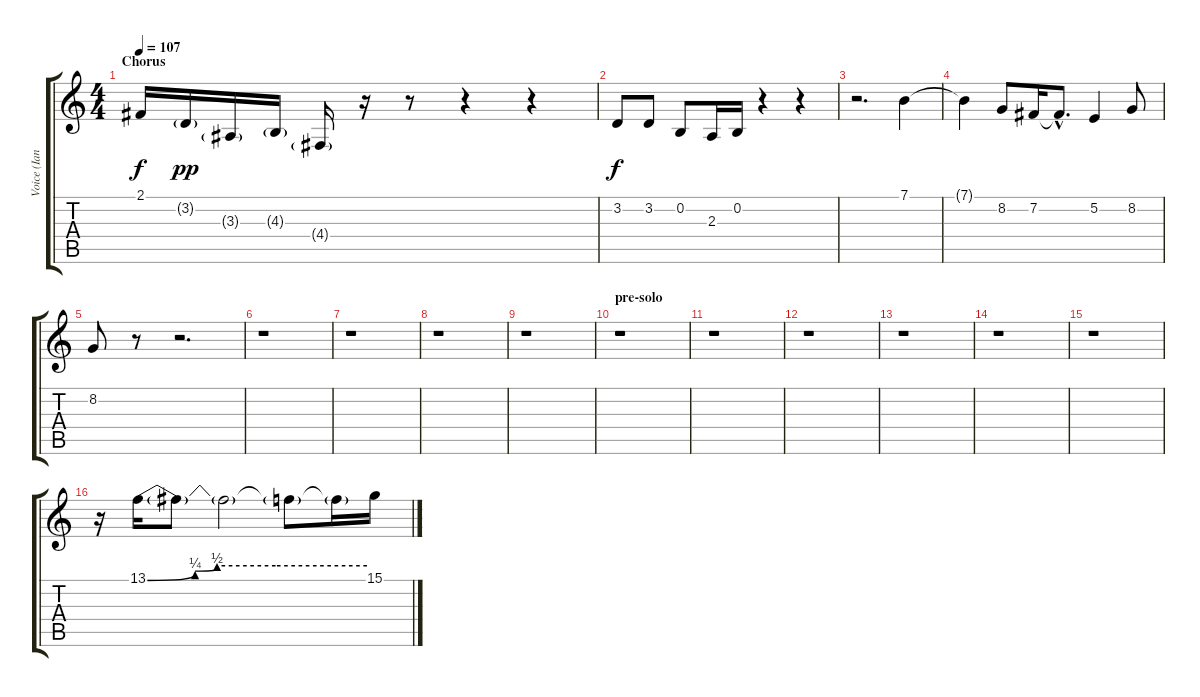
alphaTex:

\track ("Voice (Ian Gillan)" "Voice (Ian") {instrument tenorsax}
\staff {score tabs}
\tuning (E4 B3 G3 D3 A2 E2) {hide}
\ts (4 4)
\section ("" "Chorus")
\tempo 107
\clef g2
\ks c
2.1.16{dy f} 3.2{g}.16{dy pp} 3.3{g}.16 4.3{g}.16 4.4{g}.16 r.16 r.8 r.4 r.4 |
3.2.8{dy f} 3.2.8 0.2.8 2.3.16 0.2.16 r.4 r.4 |
r.2{d} 7.1.4 |
7.1{t}.4 8.2.8 7.2.16 7.2{hac t}.8{d} 5.2.4 8.2.8 |
8.2.8 r.8 r.2{d} |
r.1 |
r.1 |
r.1 |
r.1 |
\section ("" "pre-solo")
r.1 |
r.1 |
r.1 |
r.1 |
r.1 |
r.1 |
r.16 13.1{be (custom 0 0 13 1 19 2 35 2 60 2)}.16 13.1{t}.8 13.1{t}.2 13.1{t}.8 13.1{t}.16 15.1.16
